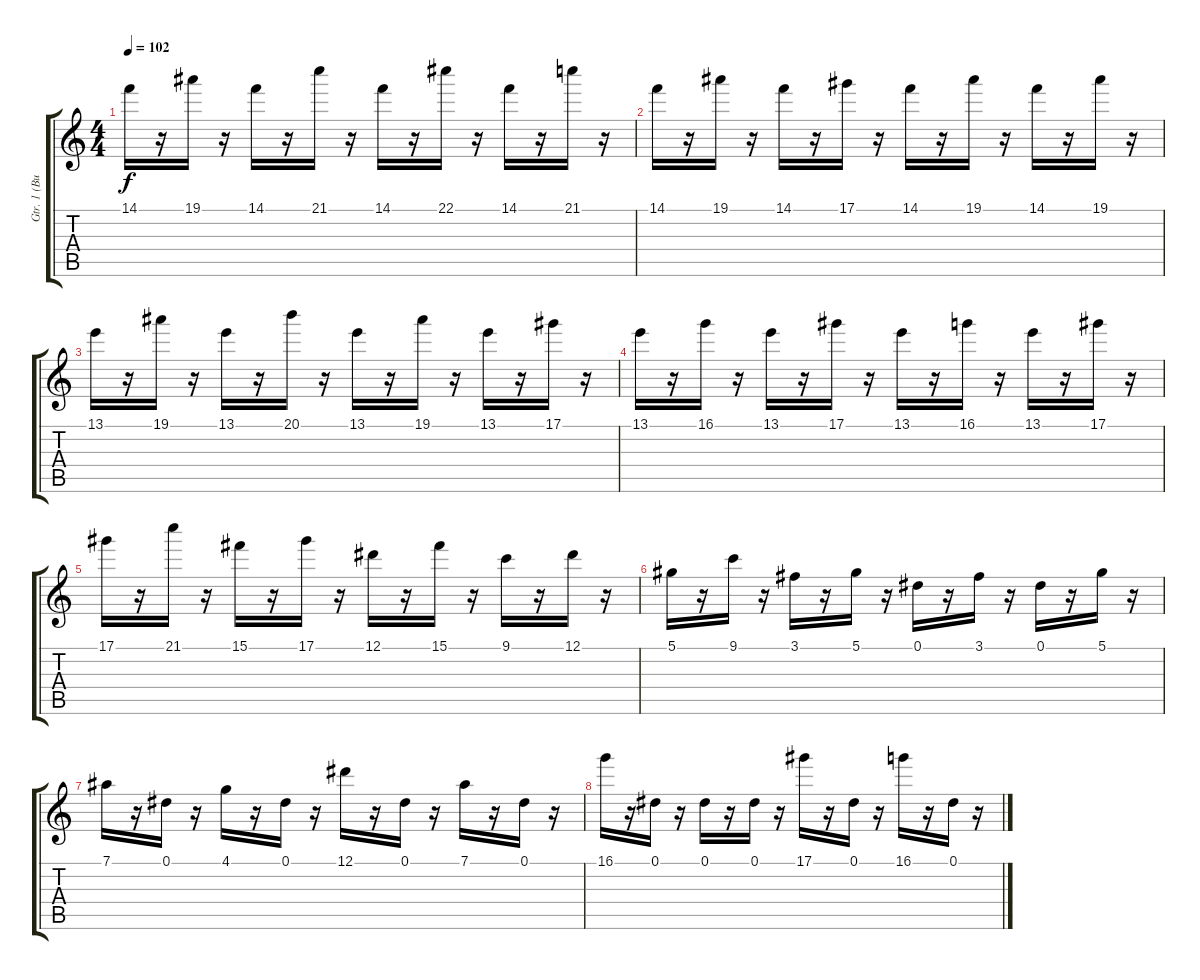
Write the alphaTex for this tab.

\track ("Gtr. 1 (Bumblebee)" "Gtr. 1 (Bu") {instrument distortionguitar}
\staff {score tabs}
\tuning (Eb4 Bb3 Gb3 Db3 Ab2 Eb2) {hide}
\ts (4 4)
\tempo 102
\clef g2
\ks c
14.1.16{dy f} r.16 19.1.16 r.16 14.1.16 r.16 21.1.16 r.16 14.1.16 r.16 22.1.16 r.16 14.1.16 r.16 21.1.16 r.16 |
14.1.16 r.16 19.1.16 r.16 14.1.16 r.16 17.1.16 r.16 14.1.16 r.16 19.1.16 r.16 14.1.16 r.16 19.1.16 r.16 |
13.1.16 r.16 19.1.16 r.16 13.1.16 r.16 20.1.16 r.16 13.1.16 r.16 19.1.16 r.16 13.1.16 r.16 17.1.16 r.16 |
13.1.16 r.16 16.1.16 r.16 13.1.16 r.16 17.1.16 r.16 13.1.16 r.16 16.1.16 r.16 13.1.16 r.16 17.1.16 r.16 |
17.1.16 r.16 21.1.16 r.16 15.1.16 r.16 17.1.16 r.16 12.1.16 r.16 15.1.16 r.16 9.1.16 r.16 12.1.16 r.16 |
5.1.16 r.16 9.1.16 r.16 3.1.16 r.16 5.1.16 r.16 0.1.16 r.16 3.1.16 r.16 0.1.16 r.16 5.1.16 r.16 |
7.1.16 r.16 0.1.16 r.16 4.1.16 r.16 0.1.16 r.16 12.1.16 r.16 0.1.16 r.16 7.1.16 r.16 0.1.16 r.16 |
16.1.16 r.16 0.1.16 r.16 0.1.16 r.16 0.1.16 r.16 17.1.16 r.16 0.1.16 r.16 16.1.16 r.16 0.1.16 r.16
